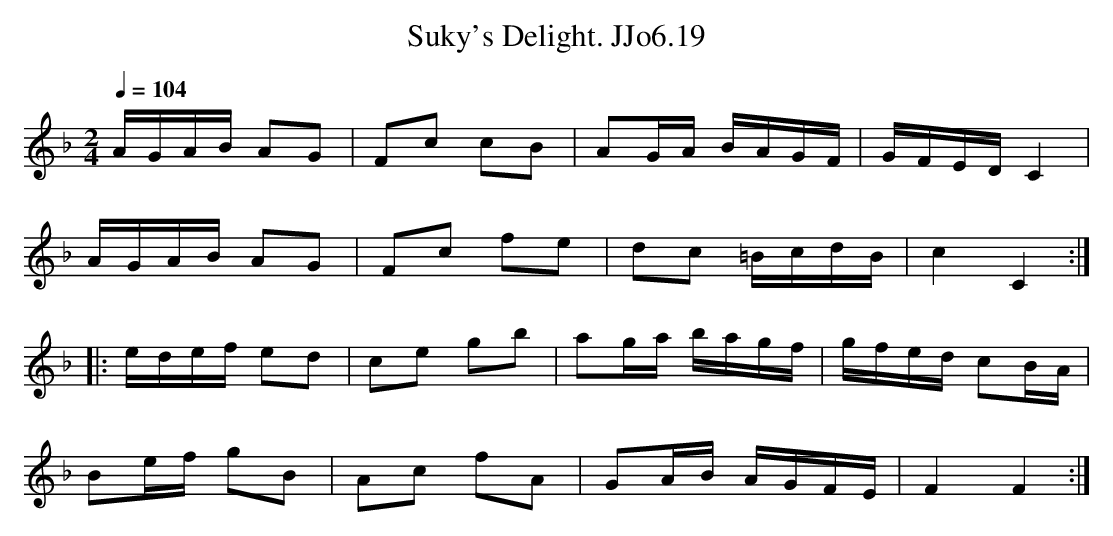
X:1
T:Suky's Delight. JJo6.19
M:2/4
L:1/16
Q:1/4=104
K:F
AGAB A2G2|F2c2 c2B2|A2GA BAGF|GFEDC4|
AGAB A2G2|F2c2 f2e2|d2c2 =BcdB|c4C4:|
|:edef e2d2|c2e2 g2b2|a2ga bagf|gfed c2BA|
B2ef g2B2|A2c2 f2A2|G2AB AGFE|F4F4:|
